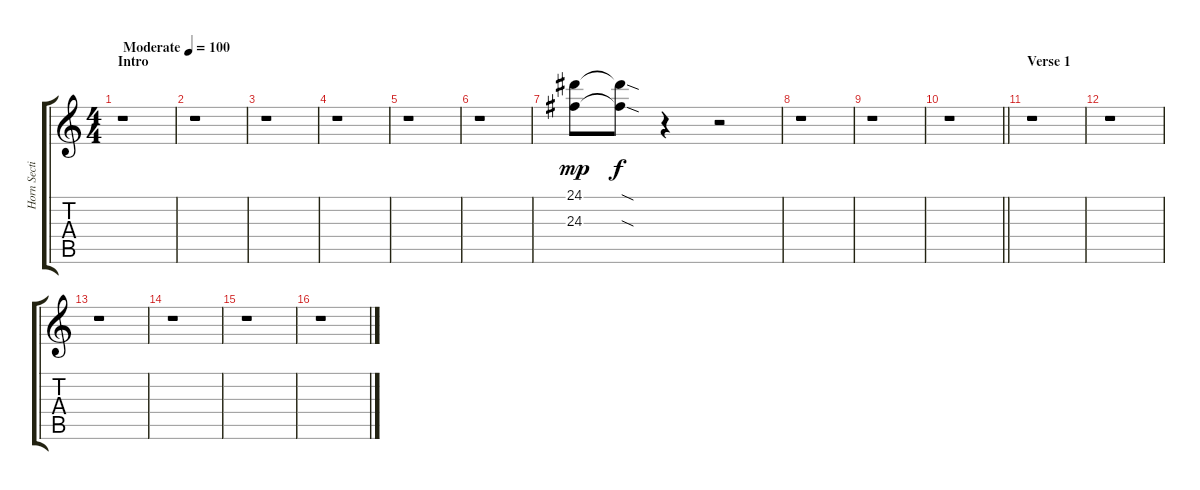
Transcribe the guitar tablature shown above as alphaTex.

\track ("Horn Section" "Horn Secti") {instrument brasssection}
\staff {score tabs}
\tuning (Eb4 Bb3 Gb3 Db3 Ab2 Eb2) {hide}
\ts (4 4)
\section ("" "Intro")
\tempo (100 "Moderate")
\clef g2
\ks c
r.1{dy mp instrument brasssection} |
r.1 |
r.1 |
r.1 |
r.1 |
r.1 |
(24.1 24.3).8 (24.1{sod t} 24.3{sod t}).8{dy f} r.4 r.2 |
r.1 |
r.1 |
\barLineRight lightlight
r.1 |
\section ("" "Verse 1")
r.1 |
r.1 |
r.1 |
r.1 |
r.1 |
r.1
